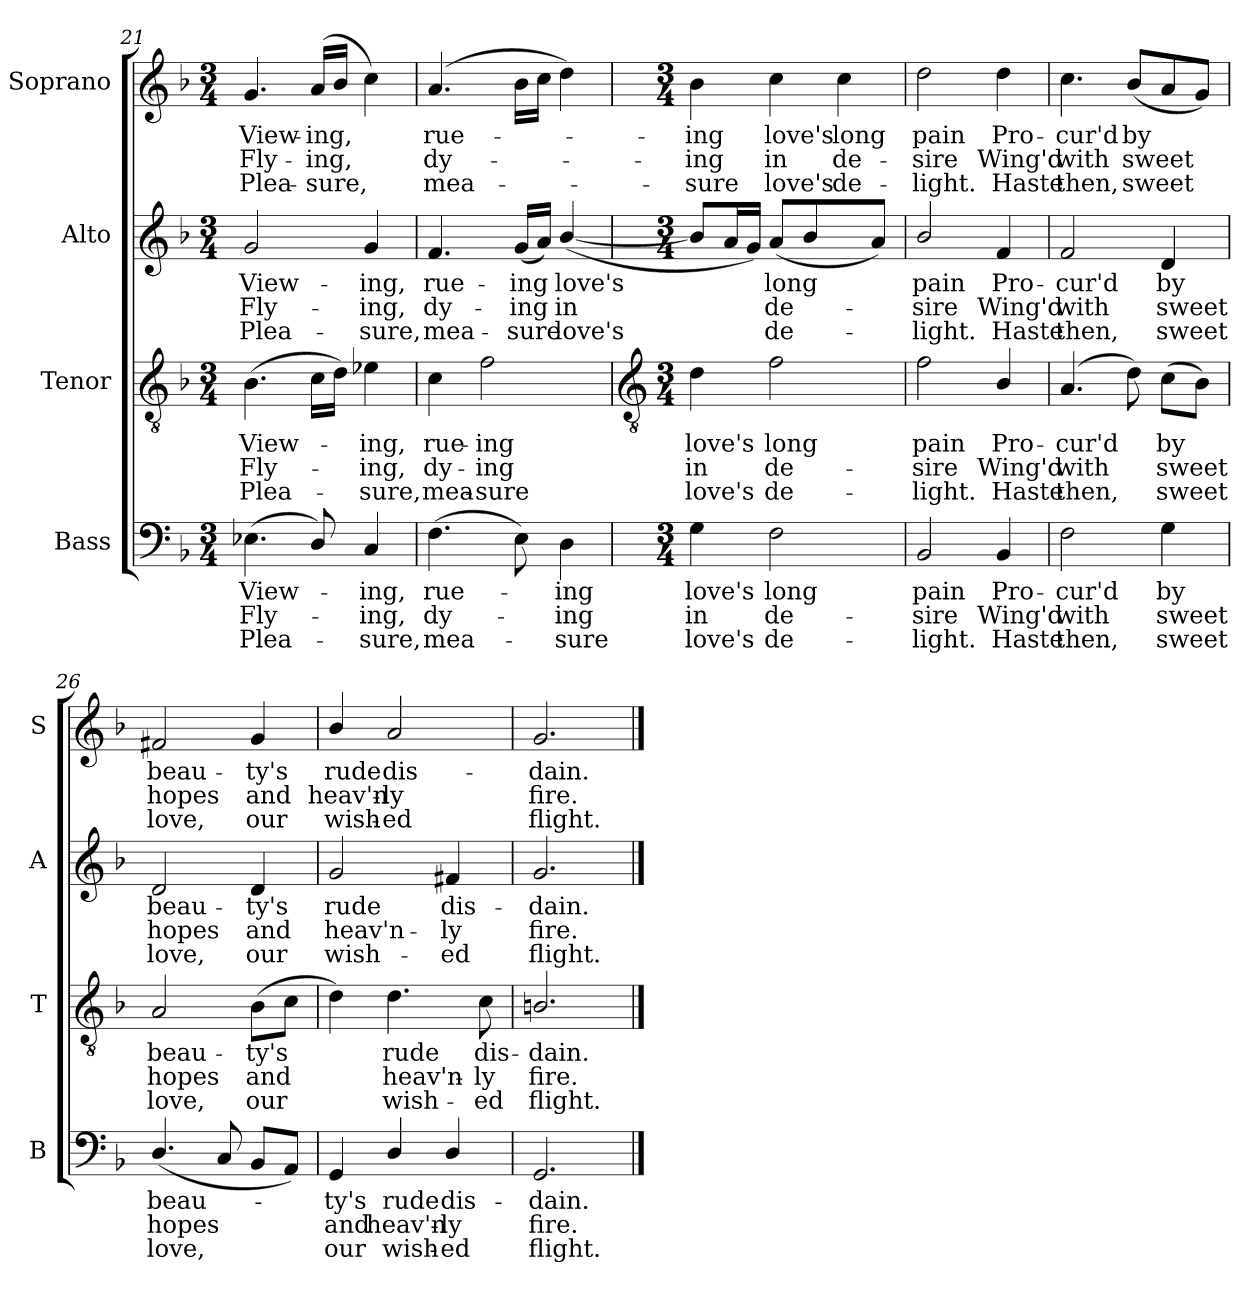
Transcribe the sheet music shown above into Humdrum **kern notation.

**kern	**text	**text	**text	**kern	**text	**text	**text	**kern	**text	**text	**text	**kern	**text	**text	**text
*part4	*part4	*part4	*part4	*part3	*part3	*part3	*part3	*part2	*part2	*part2	*part2	*part1	*part1	*part1	*part1
*staff4	*staff4	*staff4	*staff4	*staff3	*staff3	*staff3	*staff3	*staff2	*staff2	*staff2	*staff2	*staff1	*staff1	*staff1	*staff1
*I"Bass	*	*	*	*I"Tenor	*	*	*	*I"Alto	*	*	*	*I"Soprano	*	*	*
*I'B	*	*	*	*I'T	*	*	*	*I'A	*	*	*	*I'S	*	*	*
*clefF4	*	*	*	*clefGv2	*	*	*	*clefG2	*	*	*	*clefG2	*	*	*
*k[b-]	*	*	*	*k[b-]	*	*	*	*k[b-]	*	*	*	*k[b-]	*	*	*
*F:	*	*	*	*F:	*	*	*	*F:	*	*	*	*F:	*	*	*
*M3/4	*	*	*	*M3/4	*	*	*	*M3/4	*	*	*	*M3/4	*	*	*
=21	=21	=21	=21	=21	=21	=21	=21	=21	=21	=21	=21	=21	=21	=21	=21
!	!LO:LY:b	!LO:LY:b	!LO:LY:b	!	!LO:LY:b	!LO:LY:b	!LO:LY:b	!	!LO:LY:b	!LO:LY:b	!LO:LY:b	!	!LO:LY:b	!LO:LY:b	!LO:LY:b
(<4.E-X	View-	Fly-	Plea-	(>4.B-	View-	Fly-	Plea-	2g	View-	-Fly-	-Plea-	4.g	View-	-Fly-	-Plea-
!	!	!	!	!	!	!	!	!	!	!	!	!	!LO:LY:b	!LO:LY:b	!LO:LY:b
8D/)	.	.	.	16cLL	.	.	.	.	.	.	.	(<16aLL	-ing,	ing,	sure,
.	.	.	.	16dJJ)	.	.	.	.	.	.	.	16b-JJ	.	.	.
!	!LO:LY:b	!LO:LY:b	!LO:LY:b	!	!LO:LY:b	!LO:LY:b	!LO:LY:b	!	!LO:LY:b	!LO:LY:b	!LO:LY:b	!	!	!	!
4C	ing,	ing,	sure,	4e-X	ing,	ing,	sure,	4g	-ing,	ing,	sure,	4cc\)	.	.	.
=22	=22	=22	=22	=22	=22	=22	=22	=22	=22	=22	=22	=22	=22	=22	=22
!	!LO:LY:b	!LO:LY:b	!LO:LY:b	!	!LO:LY:b	!LO:LY:b	!LO:LY:b	!	!LO:LY:b	!LO:LY:b	!LO:LY:b	!	!LO:LY:b	!LO:LY:b	!LO:LY:b
(>4.F	rue-	dy-	mea-	4c	rue-	-dy-	-mea-	4.f	rue-	-dy-	-mea-	(>4.a/	rue-	dy-	mea-
!	!	!	!	!	!LO:LY:b	!LO:LY:b	!LO:LY:b	!	!	!	!	!	!	!	!
.	.	.	.	2f	-ing	ing	sure	.	.	.	.	.	.	.	.
!	!	!	!	!	!	!	!	!	!LO:LY:b	!LO:LY:b	!LO:LY:b	!	!	!	!
8E)	.	.	.	.	.	.	.	(<16gLL	-ing	ing	sure	16b-LL	.	.	.
.	.	.	.	.	.	.	.	16aJJ)	.	.	.	16ccJJ	.	.	.
!	!LO:LY:b	!LO:LY:b	!LO:LY:b	!	!	!	!	!	!LO:LY:b	!LO:LY:b	!LO:LY:b	!	!	!	!
4D	ing	ing	sure	.	.	.	.	(<[4b-/	love's	in	love's	4dd)	.	.	.
!!LO:LB:g=z
=23	=23	=23	=23	=23	=23	=23	=23	=23	=23	=23	=23	=23	=23	=23	=23
*	*	*	*	*clefGv2	*	*	*	*	*	*	*	*	*	*	*
*M3/4	*	*	*	*M3/4	*	*	*	*M3/4	*	*	*	*M3/4	*	*	*
!	!LO:LY:b	!LO:LY:b	!LO:LY:b	!	!LO:LY:b	!LO:LY:b	!LO:LY:b	!	!	!	!	!	!LO:LY:b	!LO:LY:b	!LO:LY:b
4G	love's	in	love's	4d	love's	in	love's	8b-L]	.	.	.	4b-	ing	ing	sure
.	.	.	.	.	.	.	.	16aL	.	.	.	.	.	.	.
.	.	.	.	.	.	.	.	16gJJ)	.	.	.	.	.	.	.
!	!LO:LY:b	!LO:LY:b	!LO:LY:b	!	!LO:LY:b	!LO:LY:b	!LO:LY:b	!	!LO:LY:b	!LO:LY:b	!LO:LY:b	!	!LO:LY:b	!LO:LY:b	!LO:LY:b
2F	long	de-	-de-	2f	long	de-	-de-	(<8aL	long	de-	de-	4cc	love's	in	love's
.	.	.	.	.	.	.	.	4b-/	.	.	.	.	.	.	.
!	!	!	!	!	!	!	!	!	!	!	!	!	!LO:LY:b	!LO:LY:b	!LO:LY:b
.	.	.	.	.	.	.	.	.	.	.	.	4cc	long	de-	-de-
.	.	.	.	.	.	.	.	8aJ)	.	.	.	.	.	.	.
=24	=24	=24	=24	=24	=24	=24	=24	=24	=24	=24	=24	=24	=24	=24	=24
!	!LO:LY:b	!LO:LY:b	!LO:LY:b	!	!LO:LY:b	!LO:LY:b	!LO:LY:b	!	!LO:LY:b	!LO:LY:b	!LO:LY:b	!	!LO:LY:b	!LO:LY:b	!LO:LY:b
2BB-	-pain	sire	light.	2f	-pain	sire	light.	2b-/	pain	sire	light.	2dd	-pain	sire	light.
!	!LO:LY:b	!LO:LY:b	!LO:LY:b	!	!LO:LY:b	!LO:LY:b	!LO:LY:b	!	!LO:LY:b	!LO:LY:b	!LO:LY:b	!	!LO:LY:b	!LO:LY:b	!LO:LY:b
4BB-	Pro-	-Wing'd	Haste	4B-/	Pro-	-Wing'd	Haste	4f	Pro-	-Wing'd	Haste	4dd	Pro-	-Wing'd	Haste
=25	=25	=25	=25	=25	=25	=25	=25	=25	=25	=25	=25	=25	=25	=25	=25
!	!LO:LY:b	!LO:LY:b	!LO:LY:b	!	!LO:LY:b	!LO:LY:b	!LO:LY:b	!	!LO:LY:b	!LO:LY:b	!LO:LY:b	!	!LO:LY:b	!LO:LY:b	!LO:LY:b
2F	cur'd	with	then,	(<4.A/	cur'd	with	then,	2f	cur'd	with	then,	4.cc	cur'd	with	then,
!	!	!	!	!	!	!	!	!	!	!	!	!	!LO:LY:b	!LO:LY:b	!LO:LY:b
.	.	.	.	8d)	.	.	.	.	.	.	.	(<8b-/L	by	sweet	sweet
!	!LO:LY:b	!LO:LY:b	!LO:LY:b	!	!LO:LY:b	!LO:LY:b	!LO:LY:b	!	!LO:LY:b	!LO:LY:b	!LO:LY:b	!	!	!	!
4G	by	sweet	sweet	(>8cL	by	sweet	sweet	4d	by	sweet	sweet	8a	.	.	.
.	.	.	.	8B-J)	.	.	.	.	.	.	.	8gJ)	.	.	.
=26	=26	=26	=26	=26	=26	=26	=26	=26	=26	=26	=26	=26	=26	=26	=26
!	!LO:LY:b	!LO:LY:b	!LO:LY:b	!	!LO:LY:b	!LO:LY:b	!LO:LY:b	!	!LO:LY:b	!LO:LY:b	!LO:LY:b	!	!LO:LY:b	!LO:LY:b	!LO:LY:b
(<4.D/	beau-	hopes	love,	2A	beau-	-hopes	love,	2d	beau-	-hopes	love,	2f#X	beau-	-hopes	love,
8C	.	.	.	.	.	.	.	.	.	.	.	.	.	.	.
!	!	!	!	!	!LO:LY:b	!LO:LY:b	!LO:LY:b	!	!LO:LY:b	!LO:LY:b	!LO:LY:b	!	!LO:LY:b	!LO:LY:b	!LO:LY:b
8BB-L	.	.	.	(>8B-L	ty's	and	our	4d	ty's	and	our	4g	ty's	and	our
8AAJ)	.	.	.	8cJ	.	.	.	.	.	.	.	.	.	.	.
=27	=27	=27	=27	=27	=27	=27	=27	=27	=27	=27	=27	=27	=27	=27	=27
!	!LO:LY:b	!LO:LY:b	!LO:LY:b	!	!	!	!	!	!LO:LY:b	!LO:LY:b	!LO:LY:b	!	!LO:LY:b	!LO:LY:b	!LO:LY:b
4GG	ty's	and	our	4d)	.	.	.	2g	rude	heav'n-	-wish-	4b-/	rude	heav'n-	-wish-
!	!LO:LY:b	!LO:LY:b	!LO:LY:b	!	!LO:LY:b	!LO:LY:b	!LO:LY:b	!	!	!	!	!	!LO:LY:b	!LO:LY:b	!LO:LY:b
4D/	rude	heav'n-	-wish-	4.d	rude	heav'n-	-wish-	.	.	.	.	2a	-dis-	-ly	ed
!	!LO:LY:b	!LO:LY:b	!LO:LY:b	!	!	!	!	!	!LO:LY:b	!LO:LY:b	!LO:LY:b	!	!	!	!
4D/	-dis-	-ly	ed	.	.	.	.	4f#X	-dis-	-ly	ed	.	.	.	.
!	!	!	!	!	!LO:LY:b	!LO:LY:b	!LO:LY:b	!	!	!	!	!	!	!	!
.	.	.	.	8c	-dis-	-ly	ed	.	.	.	.	.	.	.	.
=28	=28	=28	=28	=28	=28	=28	=28	=28	=28	=28	=28	=28	=28	=28	=28
!	!LO:LY:b	!LO:LY:b	!LO:LY:b	!	!LO:LY:b	!LO:LY:b	!LO:LY:b	!	!LO:LY:b	!LO:LY:b	!LO:LY:b	!	!LO:LY:b	!LO:LY:b	!LO:LY:b
2.GG	dain.	fire.	flight.	2.Bn/	dain.	fire.	flight.	2.g	dain.	fire.	flight.	2.g	dain.	fire.	flight.
==	==	==	==	==	==	==	==	==	==	==	==	==	==	==	==
*-	*-	*-	*-	*-	*-	*-	*-	*-	*-	*-	*-	*-	*-	*-	*-
